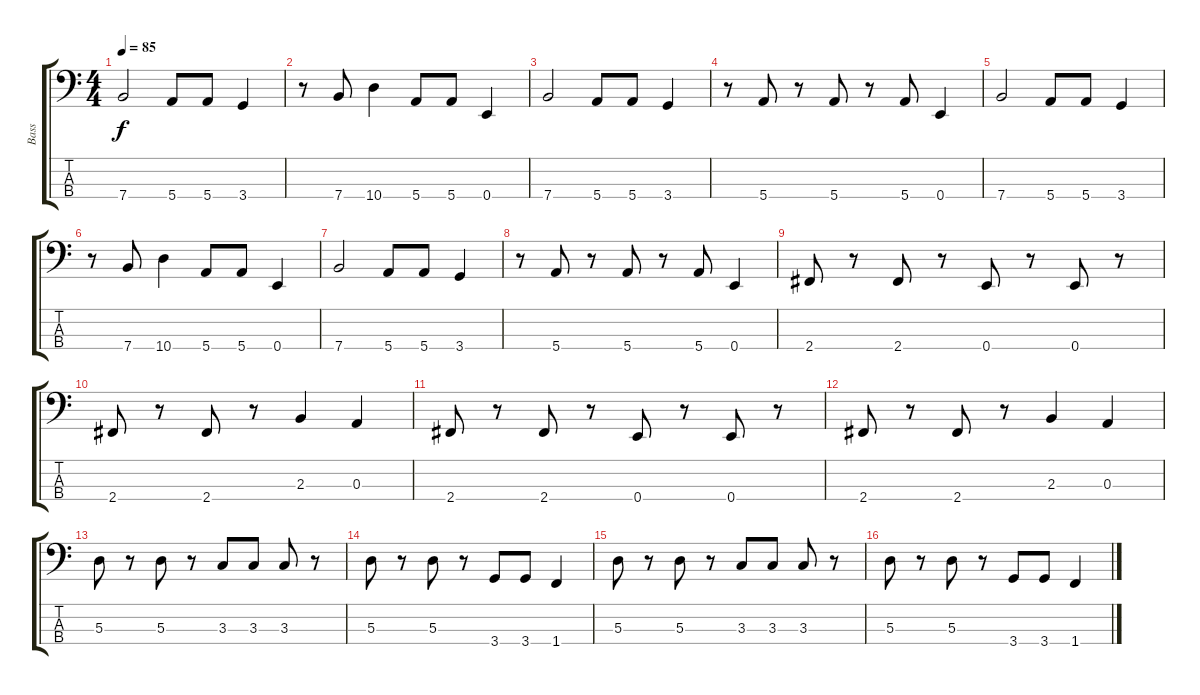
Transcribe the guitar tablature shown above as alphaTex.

\track ("Bass" "Bass") {instrument electricbassfinger}
\staff {score tabs}
\tuning (G2 D2 A1 E1) {hide}
\ts (4 4)
\tempo 85
\clef f4
\ks c
7.4.2{dy f} 5.4.8 5.4.8 3.4.4 |
r.8 7.4.8 10.4.4 5.4.8 5.4.8 0.4.4 |
7.4.2 5.4.8 5.4.8 3.4.4 |
r.8 5.4.8 r.8 5.4.8 r.8 5.4.8 0.4.4 |
7.4.2 5.4.8 5.4.8 3.4.4 |
r.8 7.4.8 10.4.4 5.4.8 5.4.8 0.4.4 |
7.4.2 5.4.8 5.4.8 3.4.4 |
r.8 5.4.8 r.8 5.4.8 r.8 5.4.8 0.4.4 |
2.4.8 r.8 2.4.8 r.8 0.4.8 r.8 0.4.8 r.8 |
2.4.8 r.8 2.4.8 r.8 2.3.4 0.3.4 |
2.4.8 r.8 2.4.8 r.8 0.4.8 r.8 0.4.8 r.8 |
2.4.8 r.8 2.4.8 r.8 2.3.4 0.3.4 |
5.3.8 r.8 5.3.8 r.8 3.3.8 3.3.8 3.3.8 r.8 |
5.3.8 r.8 5.3.8 r.8 3.4.8 3.4.8 1.4.4 |
5.3.8 r.8 5.3.8 r.8 3.3.8 3.3.8 3.3.8 r.8 |
5.3.8 r.8 5.3.8 r.8 3.4.8 3.4.8 1.4.4
